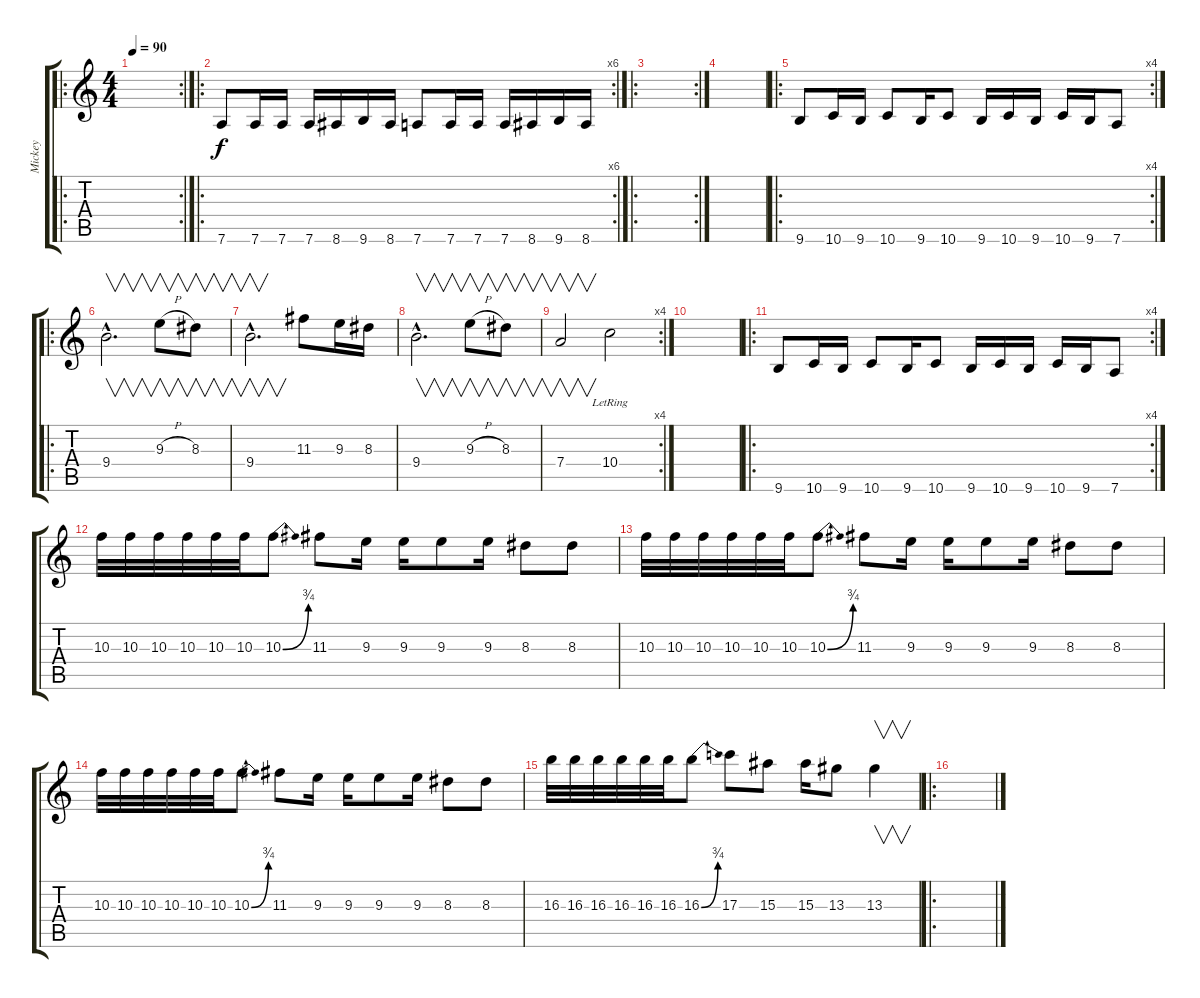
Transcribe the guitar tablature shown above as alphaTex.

\track ("Mickey" "Mickey") {instrument distortionguitar}
\staff {score tabs}
\tuning (E4 B3 G3 D3 A2 D2) {hide}
\ro
\rc 2
\ts (4 4)
\tempo 90
\clef g2
\ks c
|
\ro
\rc 6
7.6.8 7.6.16 7.6.16 7.6.16 8.6.16 9.6.16 8.6.16 7.6.8 7.6.16 7.6.16 7.6.16 8.6.16 9.6.16 8.6.16 |
\ro
\rc 2
|
|
\ro
\rc 4
9.6.8 10.6.16 9.6.16 10.6.8 9.6.16 10.6.8 9.6.16 10.6.16 9.6.16 10.6.16 9.6.16 7.6.8 |
\ro
9.4{hac}.2{v d} 9.3{h}.8{v} 8.3.8{v} |
9.4{hac}.2{v d} 11.3.8 9.3.16 8.3.16 |
9.4{hac}.2{v d} 9.3{h}.8{v} 8.3.8{v} |
\rc 4
7.4.2{v} 10.4{lr}.2 |
|
\ro
\rc 4
9.6.8 10.6.16 9.6.16 10.6.8 9.6.16 10.6.8 9.6.16 10.6.16 9.6.16 10.6.16 9.6.16 7.6.8 |
10.3.32 10.3.32 10.3.32 10.3.32 10.3.32 10.3.32 10.3{be (bend 0 0 60 3)}.8 11.3.8 9.3.16 9.3.16 9.3.8 9.3.16 8.3.8 8.3.8 |
10.3.32 10.3.32 10.3.32 10.3.32 10.3.32 10.3.32 10.3{be (bend 0 0 60 3)}.8 11.3.8 9.3.16 9.3.16 9.3.8 9.3.16 8.3.8 8.3.8 |
10.3.32 10.3.32 10.3.32 10.3.32 10.3.32 10.3.32 10.3{be (bend 0 0 60 3)}.8 11.3.8 9.3.16 9.3.16 9.3.8 9.3.16 8.3.8 8.3.8 |
16.3.32 16.3.32 16.3.32 16.3.32 16.3.32 16.3.32 16.3{be (bend 0 0 60 3)}.8 17.3.8 15.3.8 15.3.16 13.3.8 13.3.4{v} |
\ro
